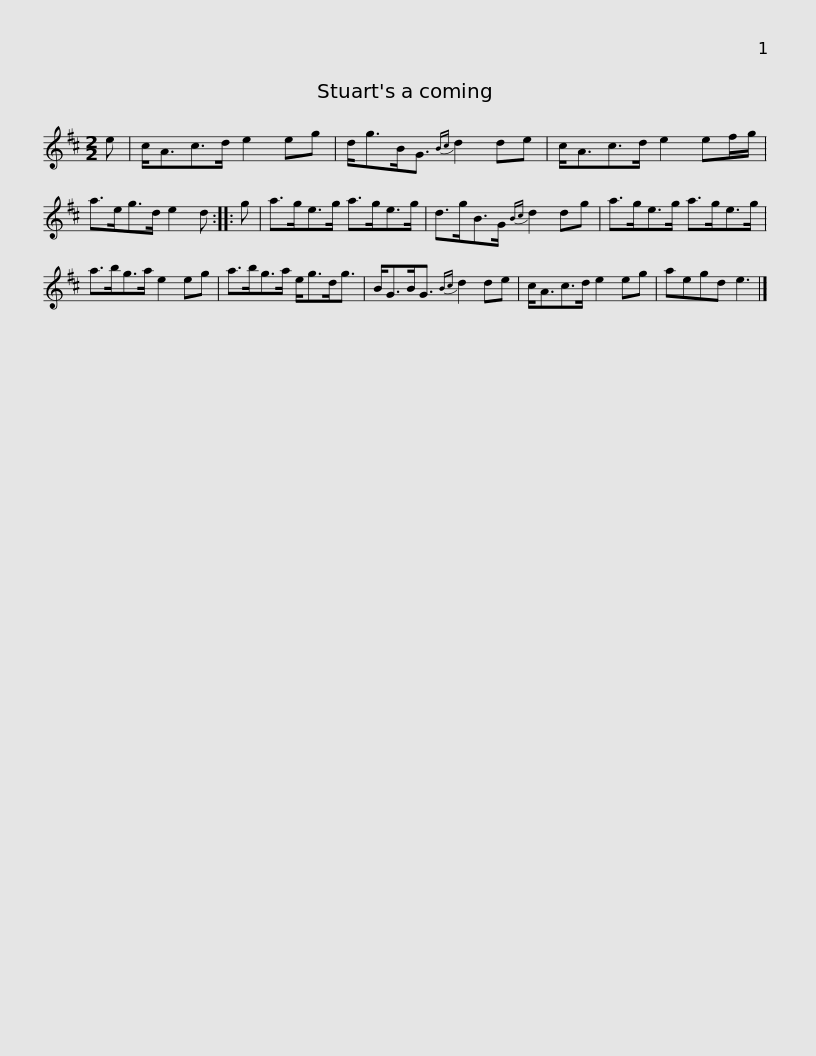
X:1
L:1/8
M:2/2
I:linebreak $
K:D
V:1 treble
V:1
 e | c<Ac>d e2 eg | d<gB<G{Bc} d2 de | c<Ac>d e2 ef/g/ | a>eg>d e2 d :: %5
 g |$ a>ge>g a>ge>g | d>gB>G{Bc} d2 dg | a>ge>g a>ge>g | a>bg>a e2 eg |$ %10
 a>bg>a e<gd<g | B<GB<G{Bc} d2 de | c<Ac>d e2 eg | aegd e3 |] %14
